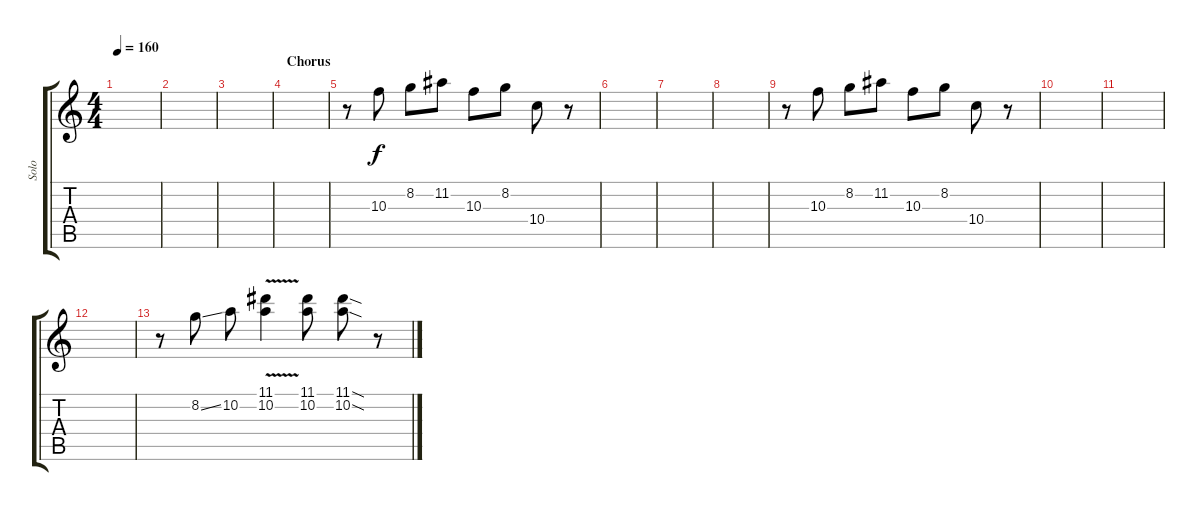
\track ("Solo" "Solo") {instrument distortionguitar}
\staff {score tabs}
\tuning (E4 B3 G3 D3 A2 E2) {hide}
\ts (4 4)
\tempo 160
\clef g2
\ks c
|
|
|
\section ("" "Chorus")
|
r.8 10.3.8 8.2.8 11.2.8 10.3.8 8.2.8 10.4.8 r.8 |
|
|
|
r.8 10.3.8 8.2.8 11.2.8 10.3.8 8.2.8 10.4.8 r.8 |
|
|
|
r.8 8.2{ss}.8 10.2.8 (11.1{v} 10.2{v}).4 (11.1 10.2).8 (11.1{sod} 10.2{sod}).8 r.8
